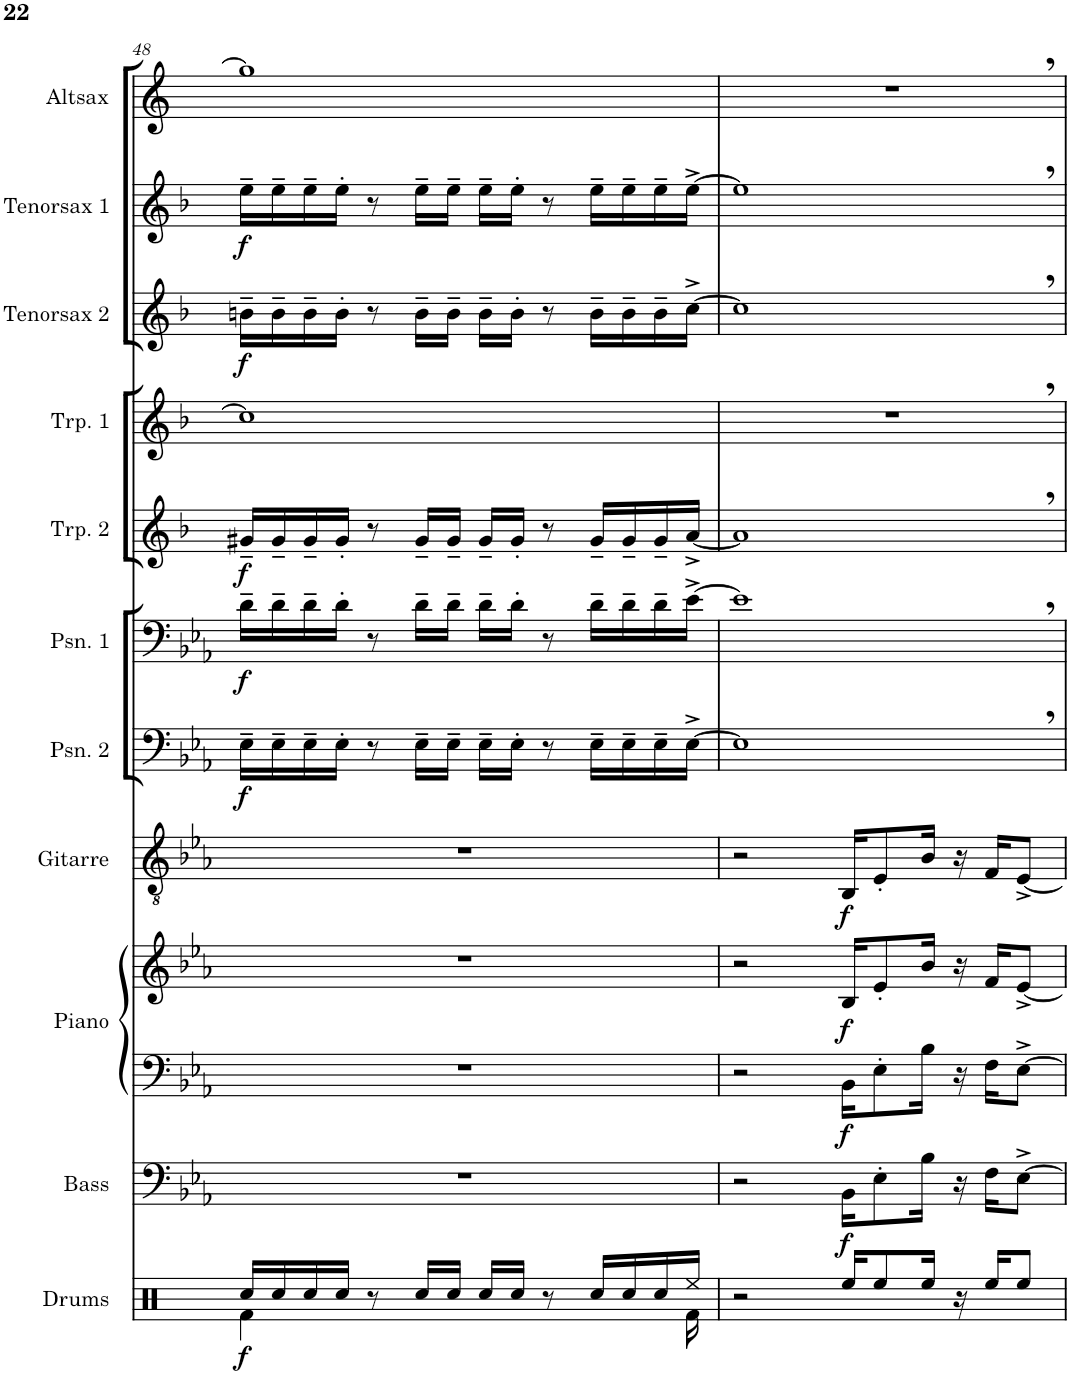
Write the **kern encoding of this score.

**kern	**dynam	**kern	**dynam	**kern	**kern	**dynam	**kern	**dynam	**kern	**dynam	**kern	**dynam	**kern	**dynam	**kern	**kern	**dynam	**kern	**dynam	**kern
*part11	*part11	*part10	*part10	*part9	*part9	*part9	*part8	*part8	*part7	*part7	*part6	*part6	*part5	*part5	*part4	*part3	*part3	*part2	*part2	*part1
*staff12	*staff12	*staff11	*staff11	*staff10	*staff9	*staff9/10	*staff8	*staff8	*staff7	*staff7	*staff6	*staff6	*staff5	*staff5	*staff4	*staff3	*staff3	*staff2	*staff2	*staff1
*I"Drums	*	*I"Bass	*	*I"Piano	*	*	*I"Gitarre	*	*I"Posaune 2	*	*I"Posaune 1	*	*I"Trompete 2	*	*I"Trompete 1	*I"Tenorsaxophon 2	*	*I"Tenorsaxophon 1	*	*I"Altsaxophon
*I'Drums	*	*I'Bass	*	*I'Piano	*	*	*I'Gitarre	*	*I'Psn. 2	*	*I'Psn. 1	*	*I'Trp. 2	*	*I'Trp. 1	*I'Tenorsax 2	*	*I'Tenorsax 1	*	*I'Altsax
!!LO:PB:g=z
*clefX	*	*clefF4	*	*clefF4	*clefG2	*	*clefGv2	*	*clefF4	*	*clefF4	*	*clefG2	*	*clefG2	*clefG2	*	*clefG2	*	*clefG2
*	*	*Trd7c12	*	*	*	*	*	*	*	*	*	*	*Trd1c2	*	*Trd1c2	*Trd8c14	*	*Trd8c14	*	*Trd5c9
*k[]	*	*k[b-e-a-]	*	*k[b-e-a-]	*k[b-e-a-]	*	*k[b-e-a-]	*	*k[b-e-a-]	*	*k[b-e-a-]	*	*k[b-]	*	*k[b-]	*k[b-]	*	*k[b-]	*	*k[]
*M4/4	*	*M4/4	*	*M4/4	*M4/4	*	*M4/4	*	*M4/4	*	*M4/4	*	*M4/4	*	*M4/4	*M4/4	*	*M4/4	*	*M4/4
=48	=48	=48	=48	=48	=48	=48	=48	=48	=48	=48	=48	=48	=48	=48	=48	=48	=48	=48	=48	=48
*^	*	*	*	*	*	*	*	*	*	*	*	*	*	*	*	*	*	*	*	*
!	!	!LO:DY:b	!	!	!	!	!	!	!	!	!LO:DY:b	!	!LO:DY:b	!	!LO:DY:b	!	!	!LO:DY:b	!	!LO:DY:b	!
16Rcc/LL	4Rf\	f	1r	.	1r	1r	.	1r	.	16E-~\LL	f	16d~\LL	f	16g#X~/LL	f	1cc]	16bn~\LL	f	16ee~\LL	f	1gg]
16Rcc/	.	.	.	.	.	.	.	.	.	16E-~\	.	16d~\	.	16g#~/	.	.	16b~\	.	16ee~\	.	.
16Rcc/	.	.	.	.	.	.	.	.	.	16E-~\	.	16d~\	.	16g#~/	.	.	16b~\	.	16ee~\	.	.
16Rcc/JJ	.	.	.	.	.	.	.	.	.	16E-'\JJ	.	16d'\JJ	.	16g#'/JJ	.	.	16b'\JJ	.	16ee'\JJ	.	.
8r	8.ryy	.	.	.	.	.	.	.	.	8r	.	8r	.	8r	.	.	8r	.	8r	.	.
16Rcc/LL	.	.	.	.	.	.	.	.	.	16E-~\LL	.	16d~\LL	.	16g#~/LL	.	.	16b~\LL	.	16ee~\LL	.	.
*v	*v	*	*	*	*	*	*	*	*	*	*	*	*	*	*	*	*	*	*	*	*
16Rcc/JJ	.	.	.	.	.	.	.	.	16E-~\JJ	.	16d~\JJ	.	16g#~/JJ	.	.	16b~\JJ	.	16ee~\JJ	.	.
16Rcc/LL	.	.	.	.	.	.	.	.	16E-~\LL	.	16d~\LL	.	16g#~/LL	.	.	16b~\LL	.	16ee~\LL	.	.
16Rcc/JJ	.	.	.	.	.	.	.	.	16E-'\JJ	.	16d'\JJ	.	16g#'/JJ	.	.	16b'\JJ	.	16ee'\JJ	.	.
8r	.	.	.	.	.	.	.	.	8r	.	8r	.	8r	.	.	8r	.	8r	.	.
16Rcc/LL	.	.	.	.	.	.	.	.	16E-~\LL	.	16d~\LL	.	16g#~/LL	.	.	16b~\LL	.	16ee~\LL	.	.
16Rcc/	.	.	.	.	.	.	.	.	16E-~\	.	16d~\	.	16g#~/	.	.	16b~\	.	16ee~\	.	.
16Rcc/	.	.	.	.	.	.	.	.	16E-~\	.	16d~\	.	16g#~/	.	.	16b~\	.	16ee~\	.	.
*^	*	*	*	*	*	*	*	*	*	*	*	*	*	*	*	*	*	*	*	*
16Ree/JJ	16Rf\	.	.	.	.	.	.	.	.	[16E-^\JJ	.	[16e-^\JJ	.	[16a^/JJ	.	.	[16cc^\JJ	.	[16ee^\JJ	.	.
*v	*v	*	*	*	*	*	*	*	*	*	*	*	*	*	*	*	*	*	*	*	*
=49	=49	=49	=49	=49	=49	=49	=49	=49	=49	=49	=49	=49	=49	=49	=49	=49	=49	=49	=49	=49
2r	.	2r	.	2r	2r	.	2r	.	1E-,]	.	1e-,]	.	1a,]	.	1r	1cc,]	.	1ee,]	.	1r
!	!	!	!LO:DY:b	!	!	!LO:DY:b=2	!	!	!	!	!	!	!	!	!	!	!	!	!	!
!	!	!	!	!	!	!LO:DY:n=1:b	!	!LO:DY:b	!	!	!	!	!	!	!	!	!	!	!	!
16Ree/KL	.	16BB-\KL	f	16BB-\KL	16B-/KL	f f	16BB-/KL	f	.	.	.	.	.	.	.	.	.	.	.	.
8Ree/	.	8E-'\	.	8E-'\	8e-'/	.	8E-'/	.	.	.	.	.	.	.	.	.	.	.	.	.
16Ree/Jk	.	16B-\Jk	.	16B-\Jk	16b-/Jk	.	16B-/Jk	.	.	.	.	.	.	.	.	.	.	.	.	.
16r	.	16r	.	16r	16r	.	16r	.	.	.	.	.	.	.	.	.	.	.	.	.
16Ree/KL	.	16F\KL	.	16F\KL	16f/KL	.	16F/KL	.	.	.	.	.	.	.	.	.	.	.	.	.
8Ree/J	.	[8E-^\J	.	[8E-^\J	[8e-^/J	.	[8E-^/J	.	.	.	.	.	.	.	.	.	.	.	.	.
=	=	=	=	=	=	=	=	=	=	=	=	=	=	=	=	=	=	=	=	=
*-	*-	*-	*-	*-	*-	*-	*-	*-	*-	*-	*-	*-	*-	*-	*-	*-	*-	*-	*-	*-
